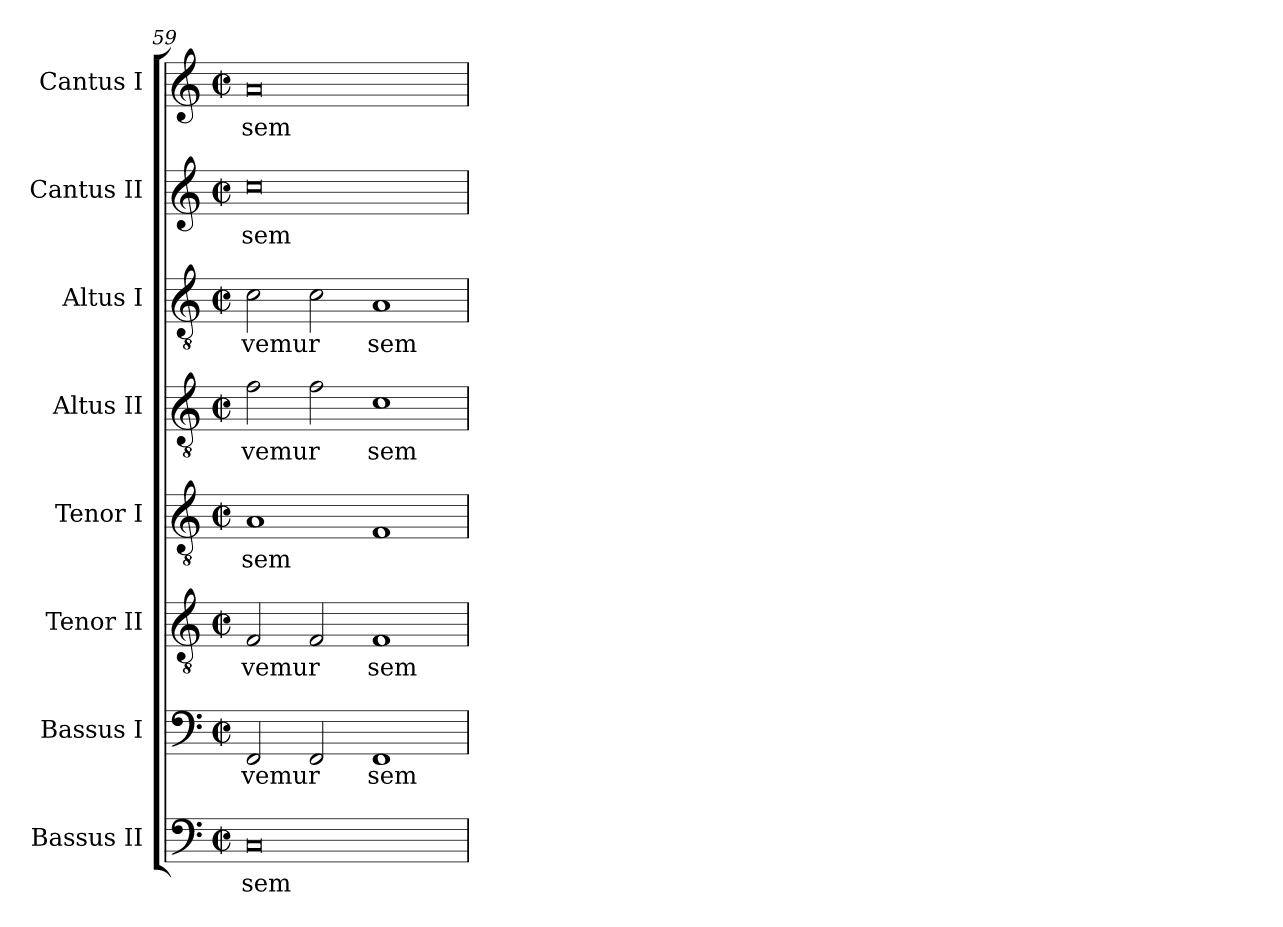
**kern	**text	**kern	**text	**kern	**text	**kern	**text	**kern	**text	**kern	**text	**kern	**text	**kern	**text
*part8	*part8	*part7	*part7	*part6	*part6	*part5	*part5	*part4	*part4	*part3	*part3	*part2	*part2	*part1	*part1
*staff8	*staff8	*staff7	*staff7	*staff6	*staff6	*staff5	*staff5	*staff4	*staff4	*staff3	*staff3	*staff2	*staff2	*staff1	*staff1
*I"Bassus II	*	*I"Bassus I	*	*I"Tenor II	*	*I"Tenor I	*	*I"Altus II	*	*I"Altus I	*	*I"Cantus II	*	*I"Cantus I	*
*clefF4	*	*clefF4	*	*clefGv2	*	*clefGv2	*	*clefGv2	*	*clefGv2	*	*clefG2	*	*clefG2	*
*M2/2	*	*M2/2	*	*M2/2	*	*M2/2	*	*M2/2	*	*M2/2	*	*M2/2	*	*M2/2	*
*met(c|)	*	*met(c|)	*	*met(c|)	*	*met(c|)	*	*met(c|)	*	*met(c|)	*	*met(c|)	*	*met(c|)	*
=59	=59	=59	=59	=59	=59	=59	=59	=59	=59	=59	=59	=59	=59	=59	=59
!	!LO:LY:b:cj	!	!LO:LY:b	!	!LO:LY:b	!	!LO:LY:b	!	!LO:LY:b	!	!LO:LY:b	!	!LO:LY:b:cj	!	!LO:LY:b:cj
0C	sem-	2FF/	vemur	2F/	vemur	1A	sem	2f\	vemur	2c\	-vemur	0cc	sem	0a	sem
.	.	2FF/	.	2F/	.	.	.	2f\	.	2c\	.	.	.	.	.
!	!	!	!LO:LY:b:cj	!	!LO:LY:b:cj	!	!	!	!LO:LY:b:cj	!	!LO:LY:b:cj	!	!	!	!
.	.	1FF	sem	1F	sem	1F	.	1c	sem	1A	sem-	.	.	.	.
=	=	=	=	=	=	=	=	=	=	=	=	=	=	=	=
*-	*-	*-	*-	*-	*-	*-	*-	*-	*-	*-	*-	*-	*-	*-	*-
